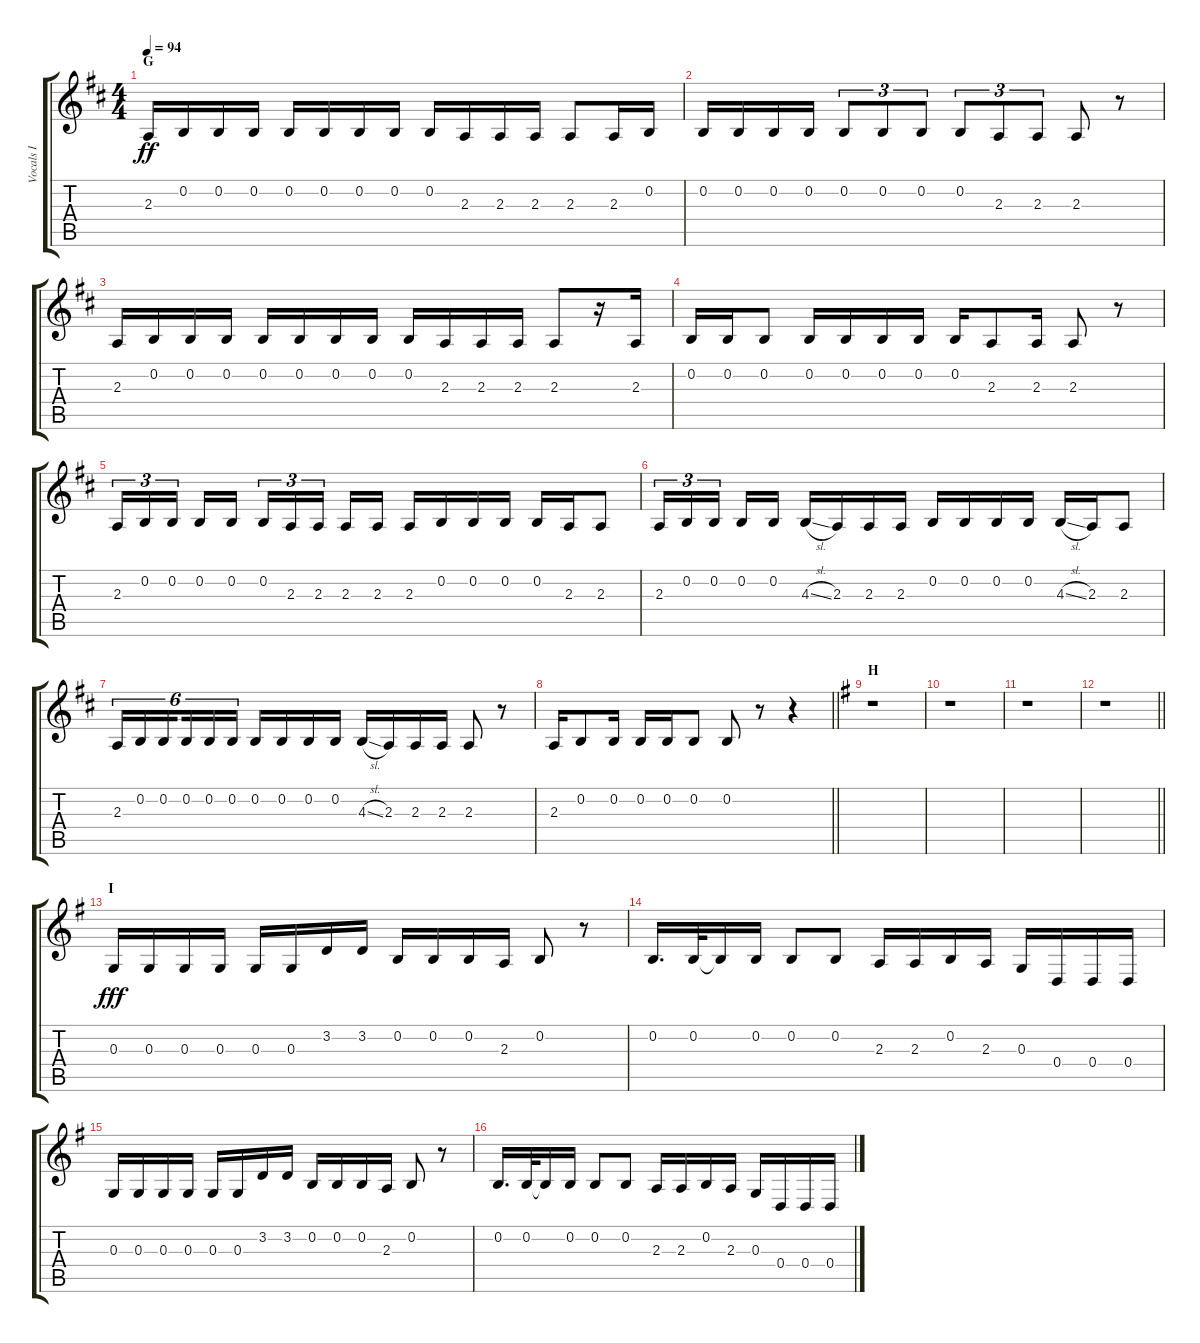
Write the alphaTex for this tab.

\track ("Vocals I" "Vocals I") {instrument voiceoohs}
\staff {score tabs}
\tuning (E4 B3 G3 D3 A2 E2) {hide}
\ts (4 4)
\section ("" "G")
\tempo 94
\clef g2
\ks d
2.3.16{dy ff} 0.2.16 0.2.16 0.2.16 0.2.16 0.2.16 0.2.16 0.2.16 0.2.16 2.3.16 2.3.16 2.3.16 2.3.8 2.3.16 0.2.16 |
0.2.16 0.2.16 0.2.16 0.2.16 0.2.8{tu (3 2)} 0.2.8{tu (3 2)} 0.2.8{tu (3 2)} 0.2.8{tu (3 2)} 2.3.8{tu (3 2)} 2.3.8{tu (3 2)} 2.3.8 r.8 |
2.3.16 0.2.16 0.2.16 0.2.16 0.2.16 0.2.16 0.2.16 0.2.16 0.2.16 2.3.16 2.3.16 2.3.16 2.3.8 r.16 2.3.16 |
0.2.16 0.2.16 0.2.8 0.2.16 0.2.16 0.2.16 0.2.16 0.2.16 2.3.8 2.3.16 2.3.8 r.8 |
2.3.16{tu (3 2)} 0.2.16{tu (3 2)} 0.2.16{tu (3 2) beam splitsecondary} 0.2.16 0.2.16 0.2.16{tu (3 2)} 2.3.16{tu (3 2)} 2.3.16{tu (3 2) beam splitsecondary} 2.3.16 2.3.16 2.3.16 0.2.16 0.2.16 0.2.16 0.2.16 2.3.16 2.3.8 |
2.3.16{tu (3 2)} 0.2.16{tu (3 2)} 0.2.16{tu (3 2) beam splitsecondary} 0.2.16 0.2.16 4.3{sl}.16 2.3.16 2.3.16 2.3.16 0.2.16 0.2.16 0.2.16 0.2.16 4.3{sl}.16 2.3.16 2.3.8 |
2.3.16{tu (6 4)} 0.2.16{tu (6 4)} 0.2.16{tu (6 4) beam splitsecondary} 0.2.16{tu (6 4)} 0.2.16{tu (6 4)} 0.2.16{tu (6 4)} 0.2.16 0.2.16 0.2.16 0.2.16 4.3{sl}.16 2.3.16 2.3.16 2.3.16 2.3.8 r.8 |
\barLineRight lightlight
2.3.16 0.2.8 0.2.16 0.2.16 0.2.16 0.2.8 0.2.8 r.8 r.4 |
\section ("" "H")
\ks g
r.1 |
r.1 |
r.1 |
\barLineRight lightlight
r.1 |
\section ("" "I")
0.3.16{dy fff} 0.3.16 0.3.16 0.3.16 0.3.16 0.3.16 3.2.16 3.2.16 0.2.16 0.2.16 0.2.16 2.3.16 0.2.8 r.8 |
0.2.16{d} 0.2.32 0.2{t}.16 0.2.16 0.2.8 0.2.8 2.3.16 2.3.16 0.2.16 2.3.16 0.3.16 0.4.16 0.4.16 0.4.16 |
0.3.16 0.3.16 0.3.16 0.3.16 0.3.16 0.3.16 3.2.16 3.2.16 0.2.16 0.2.16 0.2.16 2.3.16 0.2.8 r.8 |
0.2.16{d} 0.2.32 0.2{t}.16 0.2.16 0.2.8 0.2.8 2.3.16 2.3.16 0.2.16 2.3.16 0.3.16 0.4.16 0.4.16 0.4.16
